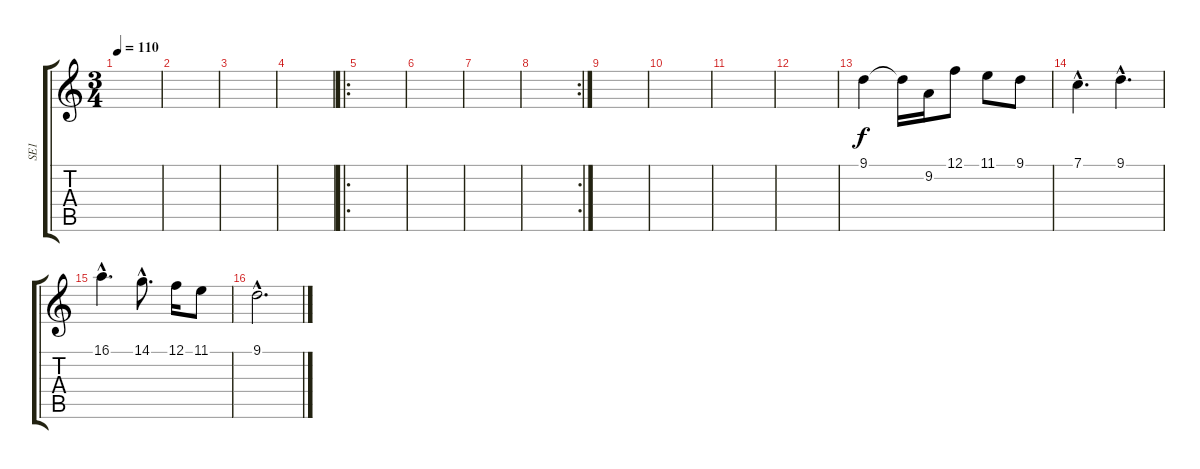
\track ("SE1" "SE1") {instrument stringensemble1}
\staff {score tabs}
\tuning (F4 C4 Ab3 Eb3 Bb2 F2) {hide}
\ts (3 4)
\tempo 110
\clef g2
\ks c
|
|
|
|
\ro
|
|
|
\rc 2
|
|
|
|
|
9.1.4 9.1{t}.16 9.2.16 12.1.8 11.1.8 9.1.8 |
7.1{hac}.4{d} 9.1{hac}.4{d} |
16.1{hac}.4{d} 14.1{hac}.8{d} 12.1.16 11.1.8 |
9.1{hac}.2{d}
